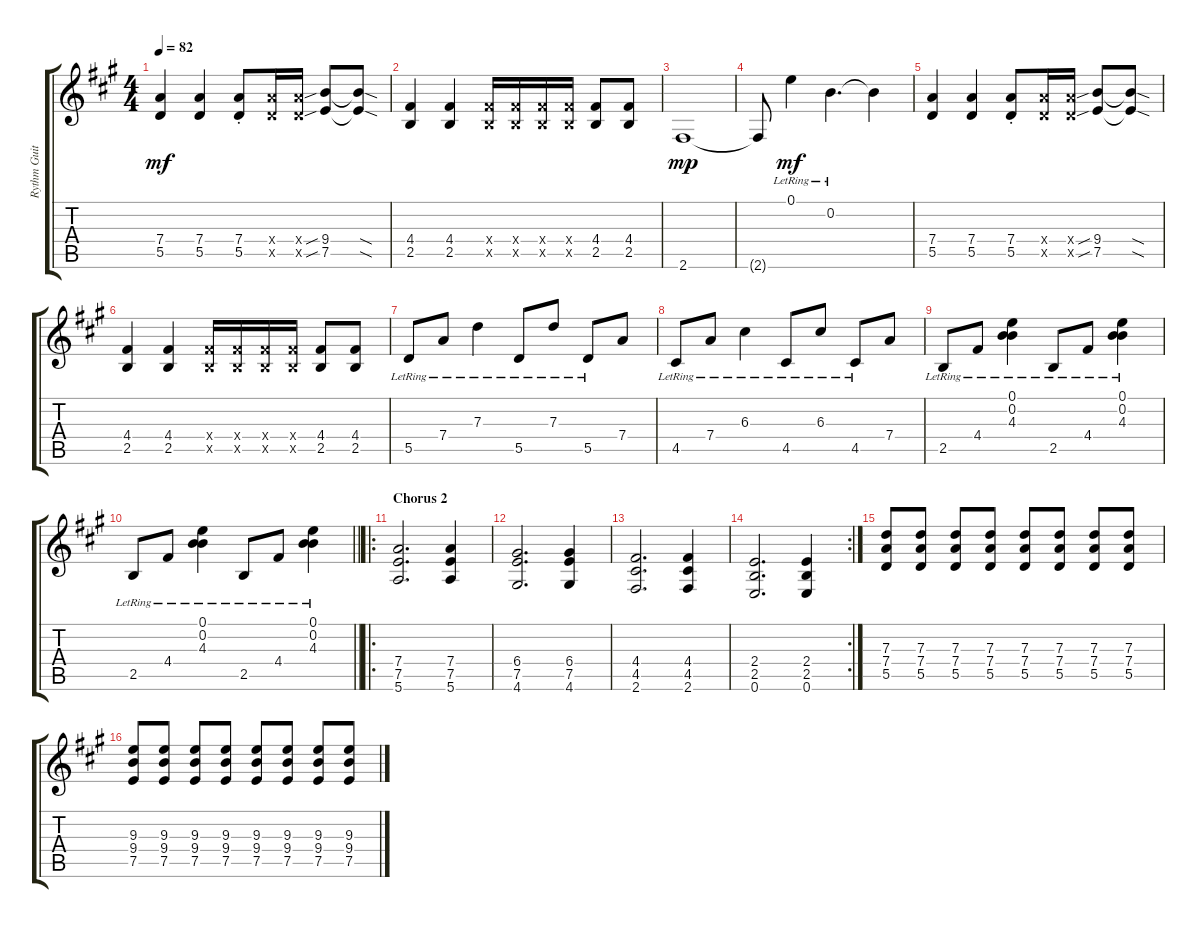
\track ("Rythm Guitar" "Rythm Guit") {instrument distortionguitar}
\staff {score tabs}
\tuning (E4 B3 G3 D3 A2 E2) {hide}
\ts (4 4)
\tempo 82
\clef g2
\ks a
(7.4 5.5).4{dy mf} (7.4 5.5).4 (7.4{st} 5.5{st}).8 (7.4{x} 5.5{x}).16 (7.4{x} 5.5{x}).16 (9.4{sib} 7.5{sib}).8 (9.4{sod t} 7.5{sod t}).8 |
(4.4 2.5).4 (4.4 2.5).4 (4.4{x} 2.5{x}).16 (4.4{x} 2.5{x}).16 (4.4{x} 2.5{x}).16 (4.4{x} 2.5{x}).16 (4.4 2.5).8 (4.4 2.5).8 |
2.6.1{dy mp} |
2.6{t}.8 0.1{lr}.4{dy mf} 0.2{lr}.4{d} 0.2{t}.4 |
(7.4 5.5).4 (7.4 5.5).4 (7.4{st} 5.5{st}).8 (7.4{x} 5.5{x}).16 (7.4{x} 5.5{x}).16 (9.4{sib} 7.5{sib}).8 (9.4{sod t} 7.5{sod t}).8 |
(4.4 2.5).4 (4.4 2.5).4 (4.4{x} 2.5{x}).16 (4.4{x} 2.5{x}).16 (4.4{x} 2.5{x}).16 (4.4{x} 2.5{x}).16 (4.4 2.5).8 (4.4 2.5).8 |
5.5{lr}.8 7.4{lr}.8 7.3{lr}.4 5.5{lr}.8 7.3{lr}.8 5.5{lr}.8 7.4.8 |
4.5{lr}.8 7.4{lr}.8 6.3{lr}.4 4.5{lr}.8 6.3{lr}.8 4.5{lr}.8 7.4.8 |
2.5{lr}.8 4.4{lr}.8 (0.1{lr} 0.2{lr} 4.3{lr}).4 2.5{lr}.8 4.4{lr}.8 (0.1{lr} 0.2{lr} 4.3{lr}).4 |
\barLineRight lightlight
2.5{lr}.8 4.4{lr}.8 (0.1{lr} 0.2{lr} 4.3{lr}).4 2.5{lr}.8 4.4{lr}.8 (0.1{lr} 0.2{lr} 4.3{lr}).4 |
\ro
\section ("" "Chorus 2")
(7.4 7.5 5.6).2{d} (7.4 7.5 5.6).4 |
(6.4 7.5 4.6).2{d} (6.4 7.5 4.6).4 |
(4.4 4.5 2.6).2{d} (4.4 4.5 2.6).4 |
\rc 2
(2.4 2.5 0.6).2{d} (2.4 2.5 0.6).4 |
(7.3 7.4 5.5).8 (7.3 7.4 5.5).8 (7.3 7.4 5.5).8 (7.3 7.4 5.5).8 (7.3 7.4 5.5).8 (7.3 7.4 5.5).8 (7.3 7.4 5.5).8 (7.3 7.4 5.5).8 |
(9.3 9.4 7.5).8 (9.3 9.4 7.5).8 (9.3 9.4 7.5).8 (9.3 9.4 7.5).8 (9.3 9.4 7.5).8 (9.3 9.4 7.5).8 (9.3 9.4 7.5).8 (9.3 9.4 7.5).8
